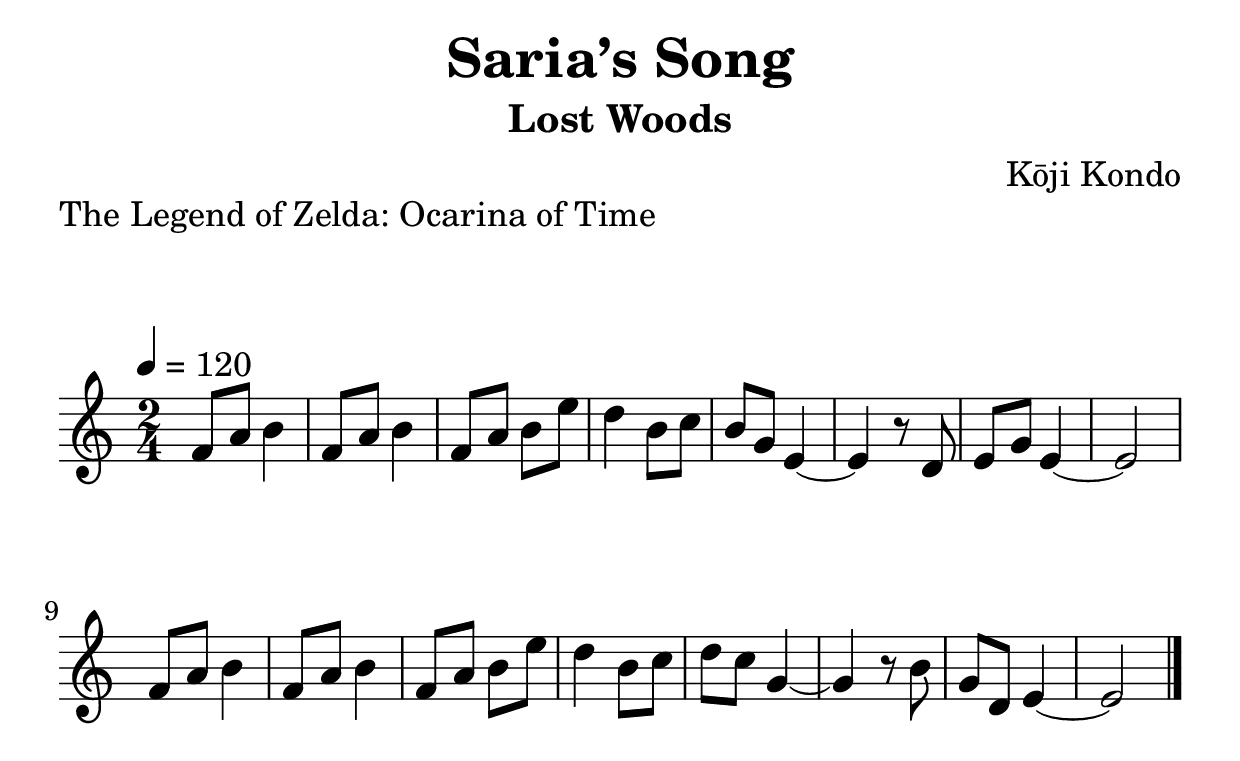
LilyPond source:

\version "2.20.0"

\header {
  title = "Saria’s Song"
  subtitle = "Lost Woods"
  piece = "The Legend of Zelda: Ocarina of Time"
}

\include "header.ily"

song = \relative c'' {
  \tempo 4 = 120
  \time 2/4

  f8 a b4 | % 1
  f8 a b4 | % 2
  f8 a b e | % 3
  d4 b8 c | % 4
  b g e4~ | % 5
  e r8 d | % 6
  e g e4~ | % 7
  e2 | % 8
  \break
  f8 a b4 | % 9
  f8 a b4 | % 10
  f8 a b e | % 11
  d4 b8 c | % 12
  d c g4~ | % 13
  g r8 b | % 14
  g d e4~ | % 15
  e2 \bar "|." % 16
}

\include "articulate.ly"

staff = \new Staff \with { midiInstrument = "ocarina" } {
  \clef "treble^8"
  \song
}

\score {
  \staff

  \layout {
    \context {
      \Score
      \omit ClefModifier
    }
  }
}

\score {
  \unfoldRepeats \articulate \staff

  \midi {}
}

